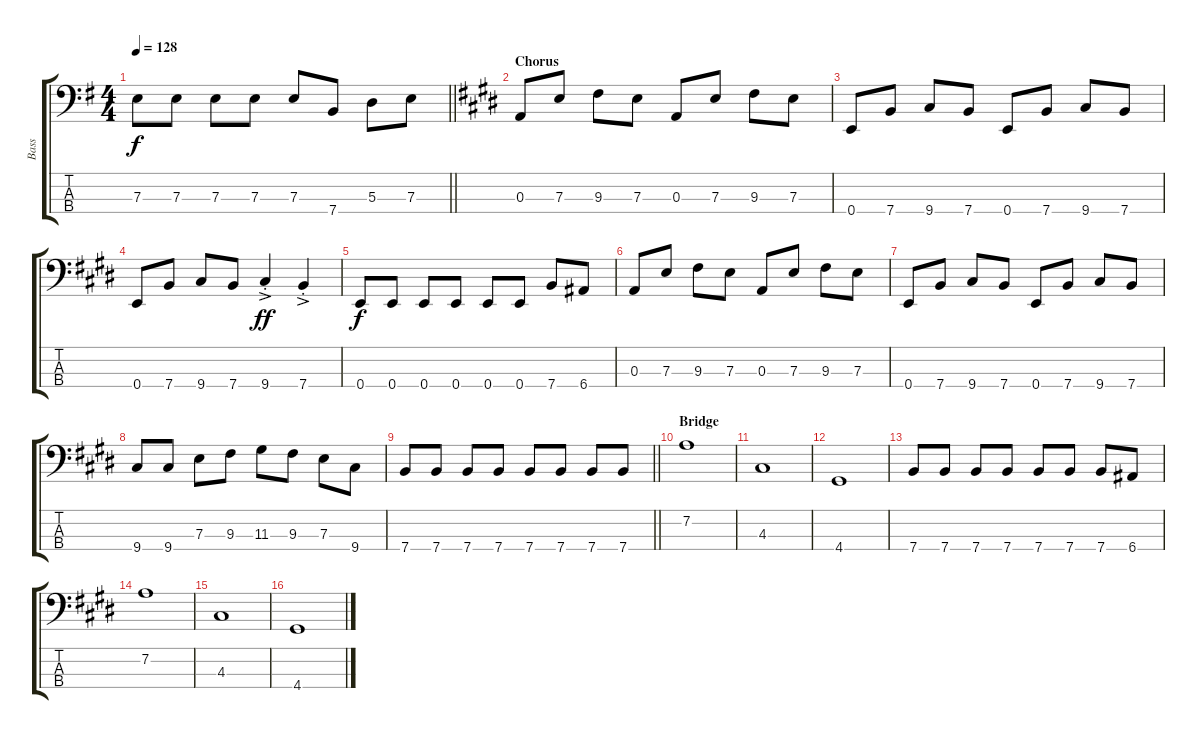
\track ("Bass" "Bass") {instrument electricbasspick}
\staff {score tabs}
\tuning (G2 D2 A1 E1) {hide}
\ts (4 4)
\tempo 128
\clef f4
\barLineRight lightlight
\ks g
7.3.8{dy f} 7.3.8 7.3.8 7.3.8 7.3.8 7.4.8 5.3.8 7.3.8 |
\section ("" "Chorus")
\ks e
0.3.8 7.3.8 9.3.8 7.3.8 0.3.8 7.3.8 9.3.8 7.3.8 |
\ks c#minor
0.4.8 7.4.8 9.4.8 7.4.8 0.4.8 7.4.8 9.4.8 7.4.8 |
\ks e
0.4.8 7.4.8 9.4.8 7.4.8 9.4{ac st}.4{dy ff} 7.4{ac st}.4 |
\ks c#minor
0.4.8{dy f} 0.4.8 0.4.8 0.4.8 0.4.8 0.4.8 7.4.8 6.4.8 |
0.3.8 7.3.8 9.3.8 7.3.8 0.3.8 7.3.8 9.3.8 7.3.8 |
0.4.8 7.4.8 9.4.8 7.4.8 0.4.8 7.4.8 9.4.8 7.4.8 |
\ks e
9.4.8 9.4.8 7.3.8 9.3.8 11.3.8 9.3.8 7.3.8 9.4.8 |
\barLineRight lightlight
\ks c#minor
7.4.8 7.4.8 7.4.8 7.4.8 7.4.8 7.4.8 7.4.8 7.4.8 |
\section ("" "Bridge")
7.2.1 |
4.3.1 |
\ks e
4.4.1 |
\ks c#minor
7.4.8 7.4.8 7.4.8 7.4.8 7.4.8 7.4.8 7.4.8 6.4.8 |
7.2.1 |
4.3.1 |
\ks e
4.4.1
